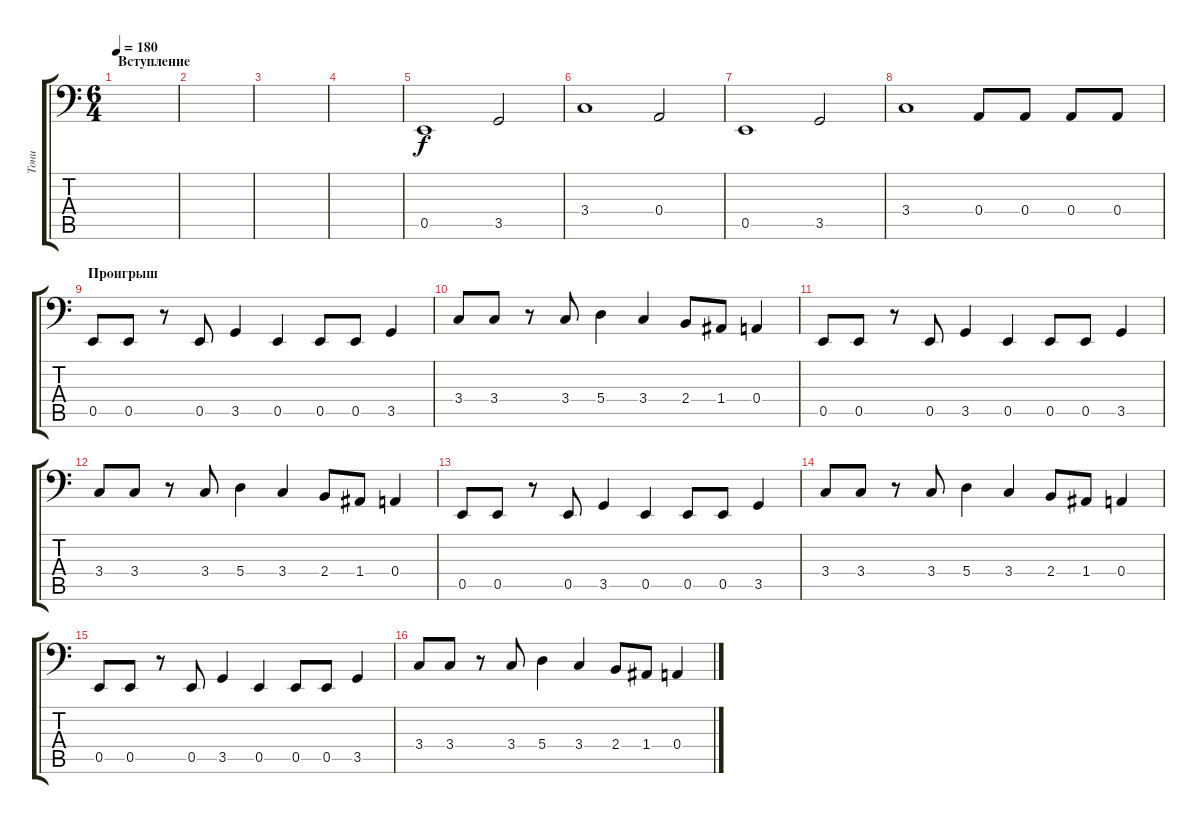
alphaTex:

\track ("Тони" "Тони") {instrument electricbassfinger}
\staff {score tabs}
\tuning (C3 G2 D2 A1 E1 B0) {hide}
\ts (6 4)
\section ("" "Вступление")
\tempo 180
\clef f4
\ks c
|
|
|
|
0.5.1 3.5.2 |
3.4.1 0.4.2 |
0.5.1 3.5.2 |
3.4.1 0.4.8 0.4.8 0.4.8 0.4.8 |
\section ("" "Проигрыш")
0.5.8 0.5.8 r.8 0.5.8 3.5.4 0.5.4 0.5.8 0.5.8 3.5.4 |
3.4.8 3.4.8 r.8 3.4.8 5.4.4 3.4.4 2.4.8 1.4.8 0.4.4 |
0.5.8 0.5.8 r.8 0.5.8 3.5.4 0.5.4 0.5.8 0.5.8 3.5.4 |
3.4.8 3.4.8 r.8 3.4.8 5.4.4 3.4.4 2.4.8 1.4.8 0.4.4 |
0.5.8 0.5.8 r.8 0.5.8 3.5.4 0.5.4 0.5.8 0.5.8 3.5.4 |
3.4.8 3.4.8 r.8 3.4.8 5.4.4 3.4.4 2.4.8 1.4.8 0.4.4 |
0.5.8 0.5.8 r.8 0.5.8 3.5.4 0.5.4 0.5.8 0.5.8 3.5.4 |
3.4.8 3.4.8 r.8 3.4.8 5.4.4 3.4.4 2.4.8 1.4.8 0.4.4
